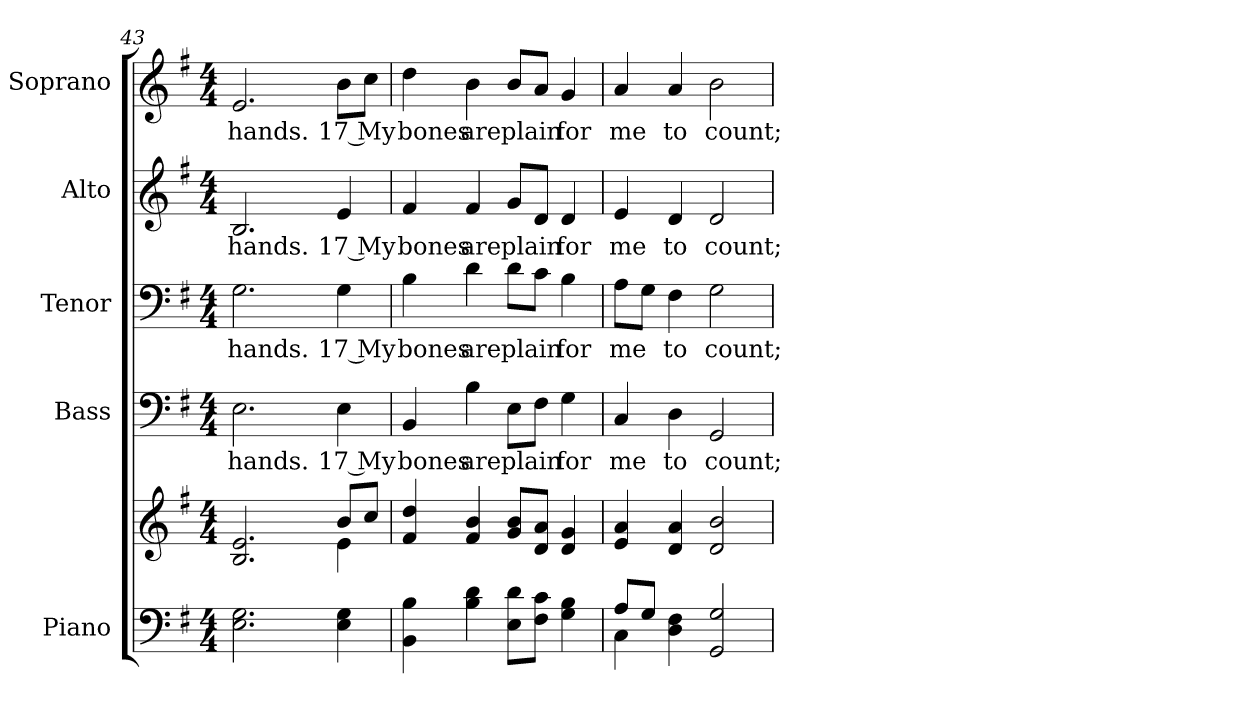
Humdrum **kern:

**kern	**kern	**kern	**text	**kern	**text	**kern	**text	**kern	**text
*part5	*part5	*part4	*part4	*part3	*part3	*part2	*part2	*part1	*part1
*staff6	*staff5	*staff4	*staff4	*staff3	*staff3	*staff2	*staff2	*staff1	*staff1
*I"Piano	*	*I"Bass	*	*I"Tenor	*	*I"Alto	*	*I"Soprano	*
*I'Pno.	*	*I'B.	*	*I'T.	*	*I'A.	*	*I'S.	*
*clefF4	*clefG2	*clefF4	*	*clefF4	*	*clefG2	*	*clefG2	*
*k[f#]	*k[f#]	*k[f#]	*	*k[f#]	*	*k[f#]	*	*k[f#]	*
*G:	*G:	*G:	*	*G:	*	*G:	*	*G:	*
*M4/4	*M4/4	*M4/4	*	*M4/4	*	*M4/4	*	*M4/4	*
=43	=43	=43	=43	=43	=43	=43	=43	=43	=43
*	*^	*	*	*	*	*	*	*	*
!	!	!	!	!LO:LY:b:color=#000000	!	!	!	!	!	!
!	!	!	!	!	!	!LO:LY:b:color=#000000	!	!	!	!
!	!	!	!	!	!	!	!	!LO:LY:b:color=#000000	!	!
!	!	!	!	!	!	!	!	!	!	!LO:LY:b:color=#000000
2.Ei\ 2.Gi	2.Bi/ 2.ei	2ryy	2.Ei\	hands.	2.Gi\	hands.	2.Bi/	hands.	2.ei/	hands.
.	.	4ryy	.	.	.	.	.	.	.	.
!	!	!	!	!LO:LY:b:color=#000000	!	!	!	!	!	!
!	!	!	!	!	!	!LO:LY:b:color=#000000	!	!	!	!
!	!	!	!	!	!	!	!	!LO:LY:b:color=#000000	!	!
!	!	!	!	!	!	!	!	!	!	!LO:LY:b:color=#000000
4Ei\ 4Gi	8bi/L	4ei\	4Ei\	17 My	4Gi\	17 My	4ei/	17 My	8bi\L	17 My
.	8cci/J	.	.	.	.	.	.	.	8cci\J	.
*	*v	*v	*	*	*	*	*	*	*	*
=44	=44	=44	=44	=44	=44	=44	=44	=44	=44
!	!	!	!LO:LY:b:color=#000000	!	!	!	!	!	!
!	!	!	!	!	!LO:LY:b:color=#000000	!	!	!	!
!	!	!	!	!	!	!	!LO:LY:b:color=#000000	!	!
!	!	!	!	!	!	!	!	!	!LO:LY:b:color=#000000
4BBi\ 4Bi	4f#i/ 4ddi	4BBi/	bones	4Bi\	bones	4f#i/	bones	4ddi\	bones
!	!	!	!LO:LY:b:color=#000000	!	!	!	!	!	!
!	!	!	!	!	!LO:LY:b:color=#000000	!	!	!	!
!	!	!	!	!	!	!	!LO:LY:b:color=#000000	!	!
!	!	!	!	!	!	!	!	!	!LO:LY:b:color=#000000
4Bi\ 4di	4f#i/ 4bi	4Bi\	are	4di\	are	4f#i/	are	4bi\	are
!	!	!	!LO:LY:b:color=#000000	!	!	!	!	!	!
!	!	!	!	!	!LO:LY:b:color=#000000	!	!	!	!
!	!	!	!	!	!	!	!LO:LY:b:color=#000000	!	!
!	!	!	!	!	!	!	!	!	!LO:LY:b:color=#000000
8Ei\ 8diL	8gi/ 8biL	8Ei\L	plain	8di\L	plain	8gi/L	plain	8bi/L	plain
8F#i\ 8ciJ	8di/ 8aiJ	8F#i\J	.	8ci\J	.	8di/J	.	8ai/J	.
!	!	!	!LO:LY:b:color=#000000	!	!	!	!	!	!
!	!	!	!	!	!LO:LY:b:color=#000000	!	!	!	!
!	!	!	!	!	!	!	!LO:LY:b:color=#000000	!	!
!	!	!	!	!	!	!	!	!	!LO:LY:b:color=#000000
4Gi\ 4Bi	4di/ 4gi	4Gi\	for	4Bi\	for	4di/	for	4gi/	for
=45	=45	=45	=45	=45	=45	=45	=45	=45	=45
*^	*	*	*	*	*	*	*	*	*
!	!	!	!	!LO:LY:b:color=#000000	!	!	!	!	!	!
!	!	!	!	!	!	!LO:LY:b:color=#000000	!	!	!	!
!	!	!	!	!	!	!	!	!LO:LY:b:color=#000000	!	!
!	!	!	!	!	!	!	!	!	!	!LO:LY:b:color=#000000
8Ai/L	4Ci\	4ei/ 4ai	4Ci/	me	8Ai\L	me	4ei/	me	4ai/	me
8Gi/J	.	.	.	.	8Gi\J	.	.	.	.	.
!	!	!	!	!LO:LY:b:color=#000000	!	!	!	!	!	!
!	!	!	!	!	!	!LO:LY:b:color=#000000	!	!	!	!
!	!	!	!	!	!	!	!	!LO:LY:b:color=#000000	!	!
!	!	!	!	!	!	!	!	!	!	!LO:LY:b:color=#000000
4Di\ 4F#i	4ryy	4di/ 4ai	4Di\	to	4F#i\	to	4di/	to	4ai/	to
!	!	!	!	!LO:LY:b:color=#000000	!	!	!	!	!	!
!	!	!	!	!	!	!LO:LY:b:color=#000000	!	!	!	!
!	!	!	!	!	!	!	!	!LO:LY:b:color=#000000	!	!
!	!	!	!	!	!	!	!	!	!	!LO:LY:b:color=#000000
2GGi/ 2Gi	2ryy	2di/ 2bi	2GGi/	count;	2Gi\	count;	2di/	count;	2bi\	count;
*v	*v	*	*	*	*	*	*	*	*	*
=	=	=	=	=	=	=	=	=	=
*-	*-	*-	*-	*-	*-	*-	*-	*-	*-
